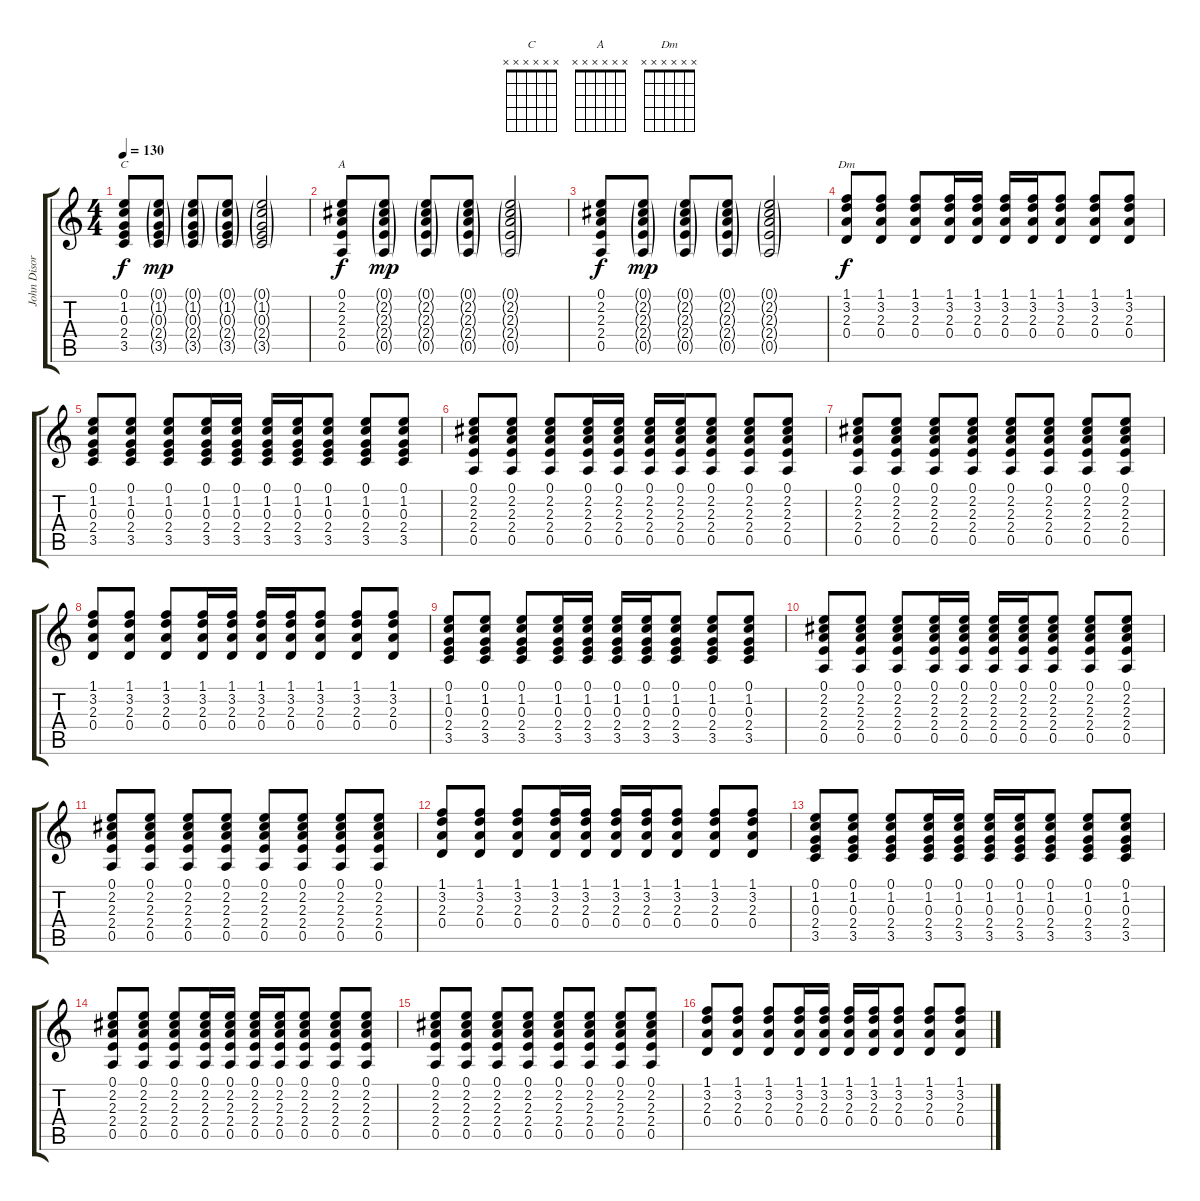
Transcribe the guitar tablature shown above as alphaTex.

\track ("John Disorted" "John Disor") {instrument distortionguitar}
\staff {score tabs}
\tuning (E4 B3 G3 D3 A2 E2) {hide}
\chord ("C" x x x x x x)
\chord ("A" x x x x x x)
\chord ("Dm" x x x x x x)
\ts (4 4)
\tempo 130
\clef g2
\ks c
(0.1 1.2 0.3 2.4 3.5).8{ch "C" dy f} (0.1{g} 1.2{g} 0.3{g} 2.4{g} 3.5{g}).8{dy mp} (0.1{g} 1.2{g} 0.3{g} 2.4{g} 3.5{g}).8 (0.1{g} 1.2{g} 0.3{g} 2.4{g} 3.5{g}).8 (0.1{g} 1.2{g} 0.3{g} 2.4{g} 3.5{g}).2 |
(0.1 2.2 2.3 2.4 0.5).8{ch "A" dy f} (0.1{g} 2.2{g} 2.3{g} 2.4{g} 0.5{g}).8{dy mp} (0.1{g} 2.2{g} 2.3{g} 2.4{g} 0.5{g}).8 (0.1{g} 2.2{g} 2.3{g} 2.4{g} 0.5{g}).8 (0.1{g} 2.2{g} 2.3{g} 2.4{g} 0.5{g}).2 |
(0.1 2.2 2.3 2.4 0.5).8{dy f} (0.1{g} 2.2{g} 2.3{g} 2.4{g} 0.5{g}).8{dy mp} (0.1{g} 2.2{g} 2.3{g} 2.4{g} 0.5{g}).8 (0.1{g} 2.2{g} 2.3{g} 2.4{g} 0.5{g}).8 (0.1{g} 2.2{g} 2.3{g} 2.4{g} 0.5{g}).2 |
(1.1 3.2 2.3 0.4).8{ch "Dm" dy f} (1.1 3.2 2.3 0.4).8 (1.1 3.2 2.3 0.4).8 (1.1 3.2 2.3 0.4).16 (1.1 3.2 2.3 0.4).16 (1.1 3.2 2.3 0.4).16 (1.1 3.2 2.3 0.4).16 (1.1 3.2 2.3 0.4).8 (1.1 3.2 2.3 0.4).8 (1.1 3.2 2.3 0.4).8 |
(0.1 1.2 0.3 2.4 3.5).8 (0.1 1.2 0.3 2.4 3.5).8 (0.1 1.2 0.3 2.4 3.5).8 (0.1 1.2 0.3 2.4 3.5).16 (0.1 1.2 0.3 2.4 3.5).16 (0.1 1.2 0.3 2.4 3.5).16 (0.1 1.2 0.3 2.4 3.5).16 (0.1 1.2 0.3 2.4 3.5).8 (0.1 1.2 0.3 2.4 3.5).8 (0.1 1.2 0.3 2.4 3.5).8 |
(0.1 2.2 2.3 2.4 0.5).8 (0.1 2.2 2.3 2.4 0.5).8 (0.1 2.2 2.3 2.4 0.5).8 (0.1 2.2 2.3 2.4 0.5).16 (0.1 2.2 2.3 2.4 0.5).16 (0.1 2.2 2.3 2.4 0.5).16 (0.1 2.2 2.3 2.4 0.5).16 (0.1 2.2 2.3 2.4 0.5).8 (0.1 2.2 2.3 2.4 0.5).8 (0.1 2.2 2.3 2.4 0.5).8 |
(0.1 2.2 2.3 2.4 0.5).8 (0.1 2.2 2.3 2.4 0.5).8 (0.1 2.2 2.3 2.4 0.5).8 (0.1 2.2 2.3 2.4 0.5).8 (0.1 2.2 2.3 2.4 0.5).8 (0.1 2.2 2.3 2.4 0.5).8 (0.1 2.2 2.3 2.4 0.5).8 (0.1 2.2 2.3 2.4 0.5).8 |
(1.1 3.2 2.3 0.4).8 (1.1 3.2 2.3 0.4).8 (1.1 3.2 2.3 0.4).8 (1.1 3.2 2.3 0.4).16 (1.1 3.2 2.3 0.4).16 (1.1 3.2 2.3 0.4).16 (1.1 3.2 2.3 0.4).16 (1.1 3.2 2.3 0.4).8 (1.1 3.2 2.3 0.4).8 (1.1 3.2 2.3 0.4).8 |
(0.1 1.2 0.3 2.4 3.5).8 (0.1 1.2 0.3 2.4 3.5).8 (0.1 1.2 0.3 2.4 3.5).8 (0.1 1.2 0.3 2.4 3.5).16 (0.1 1.2 0.3 2.4 3.5).16 (0.1 1.2 0.3 2.4 3.5).16 (0.1 1.2 0.3 2.4 3.5).16 (0.1 1.2 0.3 2.4 3.5).8 (0.1 1.2 0.3 2.4 3.5).8 (0.1 1.2 0.3 2.4 3.5).8 |
(0.1 2.2 2.3 2.4 0.5).8 (0.1 2.2 2.3 2.4 0.5).8 (0.1 2.2 2.3 2.4 0.5).8 (0.1 2.2 2.3 2.4 0.5).16 (0.1 2.2 2.3 2.4 0.5).16 (0.1 2.2 2.3 2.4 0.5).16 (0.1 2.2 2.3 2.4 0.5).16 (0.1 2.2 2.3 2.4 0.5).8 (0.1 2.2 2.3 2.4 0.5).8 (0.1 2.2 2.3 2.4 0.5).8 |
(0.1 2.2 2.3 2.4 0.5).8 (0.1 2.2 2.3 2.4 0.5).8 (0.1 2.2 2.3 2.4 0.5).8 (0.1 2.2 2.3 2.4 0.5).8 (0.1 2.2 2.3 2.4 0.5).8 (0.1 2.2 2.3 2.4 0.5).8 (0.1 2.2 2.3 2.4 0.5).8 (0.1 2.2 2.3 2.4 0.5).8 |
(1.1 3.2 2.3 0.4).8 (1.1 3.2 2.3 0.4).8 (1.1 3.2 2.3 0.4).8 (1.1 3.2 2.3 0.4).16 (1.1 3.2 2.3 0.4).16 (1.1 3.2 2.3 0.4).16 (1.1 3.2 2.3 0.4).16 (1.1 3.2 2.3 0.4).8 (1.1 3.2 2.3 0.4).8 (1.1 3.2 2.3 0.4).8 |
(0.1 1.2 0.3 2.4 3.5).8 (0.1 1.2 0.3 2.4 3.5).8 (0.1 1.2 0.3 2.4 3.5).8 (0.1 1.2 0.3 2.4 3.5).16 (0.1 1.2 0.3 2.4 3.5).16 (0.1 1.2 0.3 2.4 3.5).16 (0.1 1.2 0.3 2.4 3.5).16 (0.1 1.2 0.3 2.4 3.5).8 (0.1 1.2 0.3 2.4 3.5).8 (0.1 1.2 0.3 2.4 3.5).8 |
(0.1 2.2 2.3 2.4 0.5).8 (0.1 2.2 2.3 2.4 0.5).8 (0.1 2.2 2.3 2.4 0.5).8 (0.1 2.2 2.3 2.4 0.5).16 (0.1 2.2 2.3 2.4 0.5).16 (0.1 2.2 2.3 2.4 0.5).16 (0.1 2.2 2.3 2.4 0.5).16 (0.1 2.2 2.3 2.4 0.5).8 (0.1 2.2 2.3 2.4 0.5).8 (0.1 2.2 2.3 2.4 0.5).8 |
(0.1 2.2 2.3 2.4 0.5).8 (0.1 2.2 2.3 2.4 0.5).8 (0.1 2.2 2.3 2.4 0.5).8 (0.1 2.2 2.3 2.4 0.5).8 (0.1 2.2 2.3 2.4 0.5).8 (0.1 2.2 2.3 2.4 0.5).8 (0.1 2.2 2.3 2.4 0.5).8 (0.1 2.2 2.3 2.4 0.5).8 |
(1.1 3.2 2.3 0.4).8 (1.1 3.2 2.3 0.4).8 (1.1 3.2 2.3 0.4).8 (1.1 3.2 2.3 0.4).16 (1.1 3.2 2.3 0.4).16 (1.1 3.2 2.3 0.4).16 (1.1 3.2 2.3 0.4).16 (1.1 3.2 2.3 0.4).8 (1.1 3.2 2.3 0.4).8 (1.1 3.2 2.3 0.4).8
